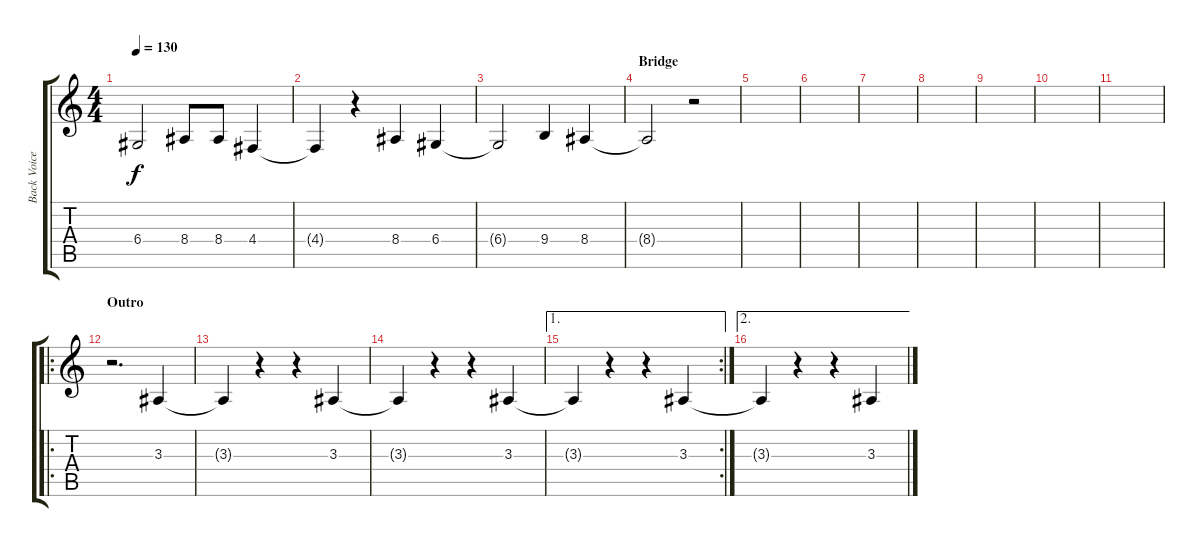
\track ("Back Voice" "Back Voice") {instrument altosax}
\staff {score tabs}
\tuning (E4 B3 G3 D3 A2 E2) {hide}
\ts (4 4)
\tempo 130
\clef g2
\ks c
6.4{t}.2{dy f} 8.4.8 8.4.8 4.4.4 |
4.4{t}.4 r.4 8.4.4 6.4.4 |
6.4{t}.2 9.4.4 8.4.4 |
\section ("" "Bridge")
8.4{t}.2 r.2 |
|
|
|
|
|
|
|
\ro
\section ("" "Outro")
r.2{d volume 13} 3.3.4 |
3.3{t}.4 r.4 r.4 3.3.4 |
3.3{t}.4 r.4 r.4 3.3.4 |
\ae 1
\rc 2
3.3{t}.4 r.4 r.4 3.3.4 |
\ae 2
3.3{t}.4 r.4 r.4 3.3.4
